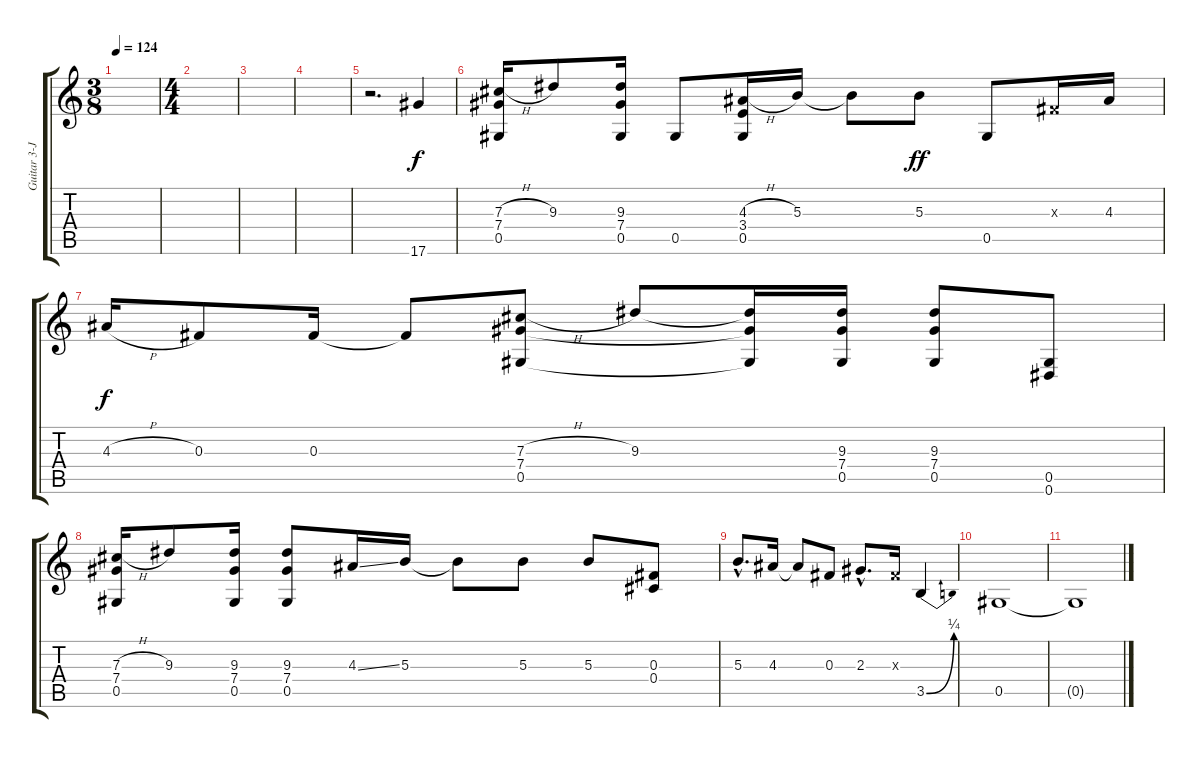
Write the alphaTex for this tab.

\track ("Guitar 3-Jade Puget" "Guitar 3-J") {instrument overdrivenguitar}
\staff {score tabs}
\tuning (Eb4 Bb3 Gb3 Db3 Ab2 Eb2) {hide}
\ts (3 8)
\tempo 124
\clef g2
\ks c
|
\ts (4 4)
|
|
|
r.2{d} 17.6.4 |
(7.3{h} 7.4 0.5).16 9.3.8 (9.3 7.4 0.5).16 0.5.8 (4.3{h} 3.4 0.5).16 5.3.16 5.3{t}.8{dy f} 5.3.8{dy ff} 0.5.8 0.3{x}.16 4.3.16 |
4.3{h}.16{dy f} 0.3.8 0.3.16 0.3{t}.8 (7.3{h} 7.4 0.5).8 9.3.8 (9.3{t} 7.4{t} 0.5{t}).16 (9.3 7.4 0.5).16 (9.3 7.4 0.5).8 (0.5 0.6).8 |
(7.3{h} 7.4 0.5).16 9.3.8 (9.3 7.4 0.5).16 (9.3 7.4 0.5).8 4.3{ss}.16 5.3.16 5.3{t}.8 5.3.8 5.3.8 (0.3 0.4).8 |
5.3{hac}.8{d} 4.3.16 4.3{t}.8 0.3.8 2.3{hac}.8{d} 0.3{x}.16 3.5{be (bend 0 0 60 1)}.4 |
0.5.1 |
0.5{t}.1{volume 0}
